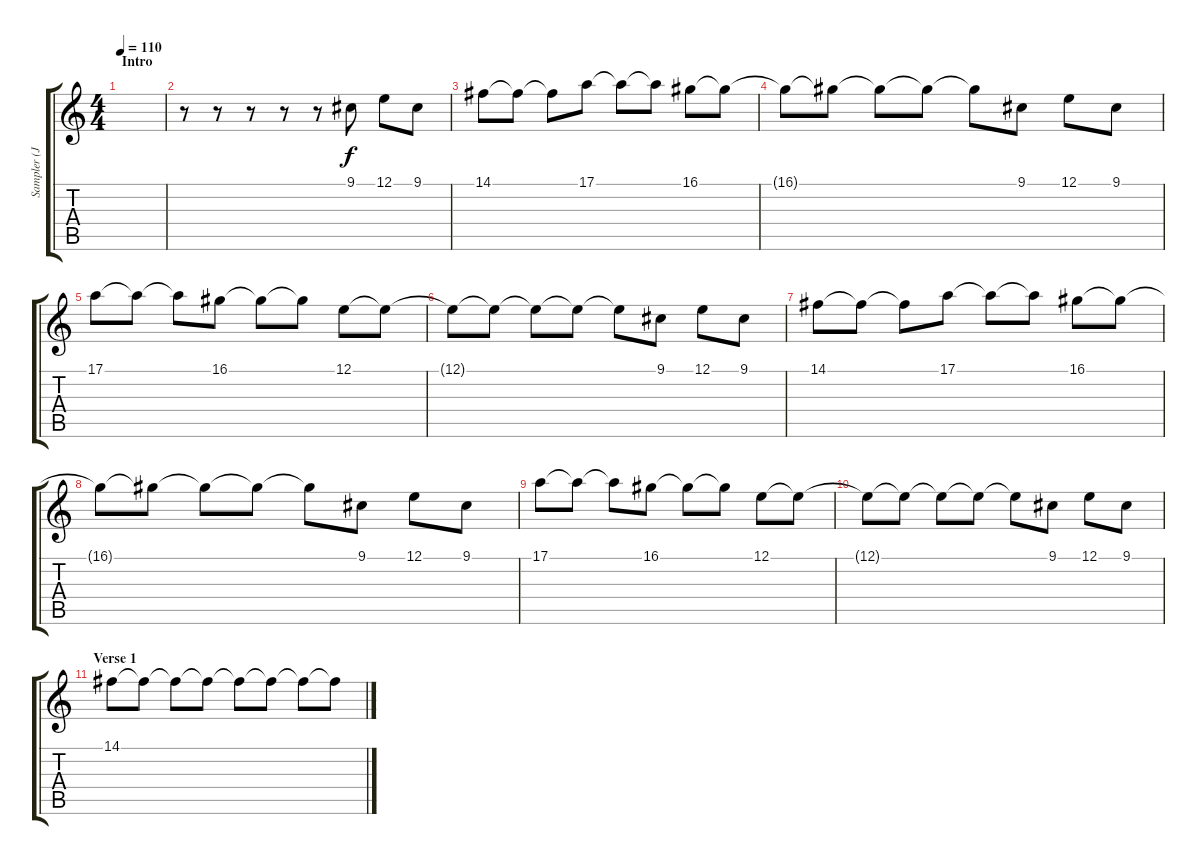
\track ("Sampler (Joseph Hahn)" "Sampler (J") {instrument fx5brightness}
\staff {score tabs}
\tuning (E4 B3 G3 D3 A2 E2) {hide}
\ts (4 4)
\section ("" "Intro")
\tempo 110
\clef g2
\ks c
|
r.8 r.8 r.8 r.8 r.8 9.1.8 12.1.8 9.1.8 |
14.1.8 14.1{t}.8 14.1{t}.8 17.1.8 17.1{t}.8 17.1{t}.8 16.1.8 16.1{t}.8 |
16.1{t}.8 16.1{t}.8 16.1{t}.8 16.1{t}.8 16.1{t}.8 9.1.8 12.1.8 9.1.8 |
17.1.8 17.1{t}.8 17.1{t}.8 16.1.8 16.1{t}.8 16.1{t}.8 12.1.8 12.1{t}.8 |
12.1{t}.8 12.1{t}.8 12.1{t}.8 12.1{t}.8 12.1{t}.8 9.1.8 12.1.8 9.1.8 |
14.1.8 14.1{t}.8 14.1{t}.8 17.1.8 17.1{t}.8 17.1{t}.8 16.1.8 16.1{t}.8 |
16.1{t}.8 16.1{t}.8 16.1{t}.8 16.1{t}.8 16.1{t}.8 9.1.8 12.1.8 9.1.8 |
17.1.8 17.1{t}.8 17.1{t}.8 16.1.8 16.1{t}.8 16.1{t}.8 12.1.8 12.1{t}.8 |
12.1{t}.8 12.1{t}.8 12.1{t}.8 12.1{t}.8 12.1{t}.8 9.1.8 12.1.8 9.1.8 |
\section ("" "Verse 1")
14.1.8 14.1{t}.8 14.1{t}.8 14.1{t}.8 14.1{t}.8 14.1{t}.8 14.1{t}.8 14.1{t}.8
